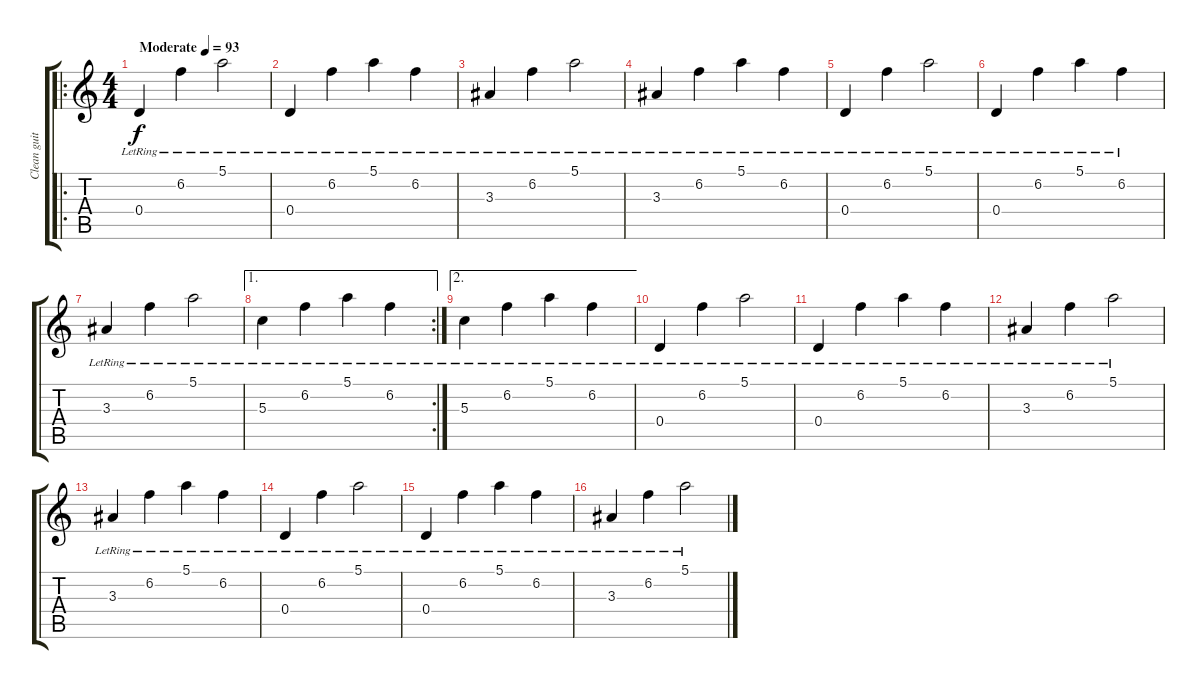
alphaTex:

\track ("Clean guitar " "Clean guit") {instrument electricguitarjazz}
\staff {score tabs}
\tuning (E4 B3 G3 D3 A2 E2) {hide}
\ro
\ts (4 4)
\tempo (93 "Moderate")
\clef g2
\ks c
0.4{lr}.4{dy f instrument electricguitarjazz} 6.2{lr}.4 5.1{lr}.2 |
0.4{lr}.4 6.2{lr}.4 5.1{lr}.4 6.2{lr}.4 |
3.3{lr}.4 6.2{lr}.4 5.1{lr}.2 |
3.3{lr}.4 6.2{lr}.4 5.1{lr}.4 6.2{lr}.4 |
0.4{lr}.4 6.2{lr}.4 5.1{lr}.2 |
0.4{lr}.4 6.2{lr}.4 5.1{lr}.4 6.2{lr}.4 |
3.3{lr}.4 6.2{lr}.4 5.1{lr}.2 |
\ae 1
\rc 2
5.3{lr}.4 6.2{lr}.4 5.1{lr}.4 6.2{lr}.4 |
\ae 2
5.3{lr}.4 6.2{lr}.4 5.1{lr}.4 6.2{lr}.4 |
0.4{lr}.4 6.2{lr}.4 5.1{lr}.2 |
0.4{lr}.4 6.2{lr}.4 5.1{lr}.4 6.2{lr}.4 |
3.3{lr}.4 6.2{lr}.4 5.1{lr}.2 |
3.3{lr}.4 6.2{lr}.4 5.1{lr}.4 6.2{lr}.4 |
0.4{lr}.4 6.2{lr}.4 5.1{lr}.2 |
0.4{lr}.4 6.2{lr}.4 5.1{lr}.4 6.2{lr}.4 |
3.3{lr}.4 6.2{lr}.4 5.1{lr}.2
